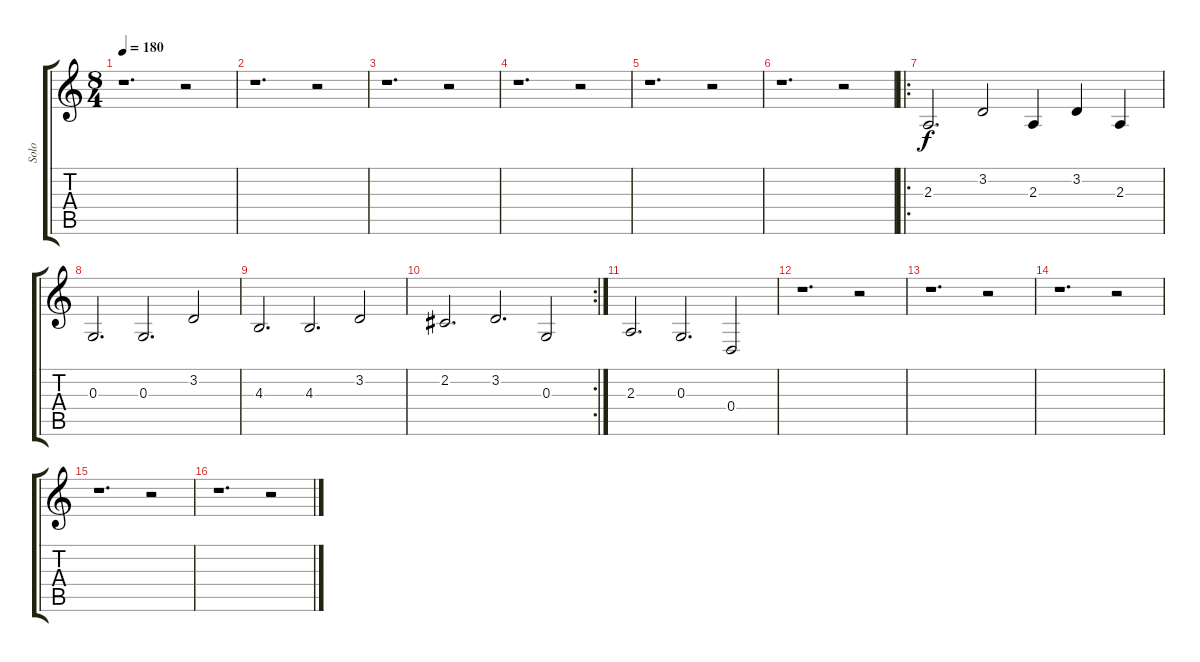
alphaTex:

\track ("Solo" "Solo") {instrument oboe}
\staff {score tabs}
\tuning (E4 B3 G3 D3 A2 E2) {hide}
\ts (8 4)
\tempo 180
\clef g2
\ks c
r.1{d dy fff} r.2 |
r.1{d} r.2 |
r.1{d} r.2 |
r.1{d} r.2 |
r.1{d} r.2 |
r.1{d} r.2 |
\ro
2.3.2{d dy f} 3.2.2 2.3.4 3.2.4 2.3.4 |
0.3.2{d} 0.3.2{d} 3.2.2 |
4.3.2{d} 4.3.2{d} 3.2.2 |
\rc 2
2.2.2{d} 3.2.2{d} 0.3.2 |
2.3.2{d} 0.3.2{d} 0.4.2 |
r.1{d} r.2 |
r.1{d} r.2 |
r.1{d} r.2 |
r.1{d} r.2 |
r.1{d} r.2
